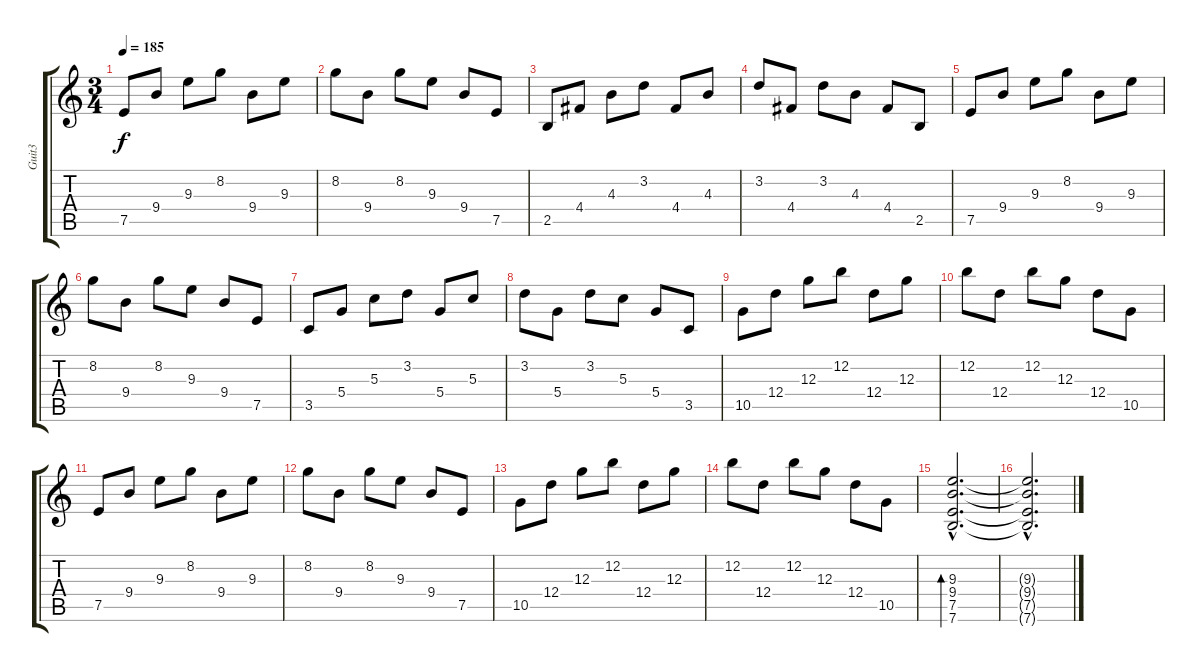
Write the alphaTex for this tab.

\track ("Guit3" "Guit3") {instrument acousticguitarnylon}
\staff {score tabs}
\tuning (E4 B3 G3 D3 A2 E2) {hide}
\ts (3 4)
\tempo 185
\clef g2
\ks c
7.5.8{dy f instrument acousticguitarnylon} 9.4.8 9.3.8 8.2.8 9.4.8 9.3.8 |
8.2.8 9.4.8 8.2.8 9.3.8 9.4.8 7.5.8 |
2.5.8 4.4.8 4.3.8 3.2.8 4.4.8 4.3.8 |
3.2.8 4.4.8 3.2.8 4.3.8 4.4.8 2.5.8 |
7.5.8 9.4.8 9.3.8 8.2.8 9.4.8 9.3.8 |
8.2.8 9.4.8 8.2.8 9.3.8 9.4.8 7.5.8 |
3.5.8 5.4.8 5.3.8 3.2.8 5.4.8 5.3.8 |
3.2.8 5.4.8 3.2.8 5.3.8 5.4.8 3.5.8 |
10.5.8 12.4.8 12.3.8 12.2.8 12.4.8 12.3.8 |
12.2.8 12.4.8 12.2.8 12.3.8 12.4.8 10.5.8 |
7.5.8 9.4.8 9.3.8 8.2.8 9.4.8 9.3.8 |
8.2.8 9.4.8 8.2.8 9.3.8 9.4.8 7.5.8 |
10.5.8 12.4.8 12.3.8 12.2.8 12.4.8 12.3.8 |
12.2.8 12.4.8 12.2.8 12.3.8 12.4.8 10.5.8 |
(9.3{hac} 9.4{hac} 7.5{hac} 7.6{hac}).2{d bd 120} |
(9.3{hac t} 9.4{hac t} 7.5{hac t} 7.6{hac t}).2{d}
